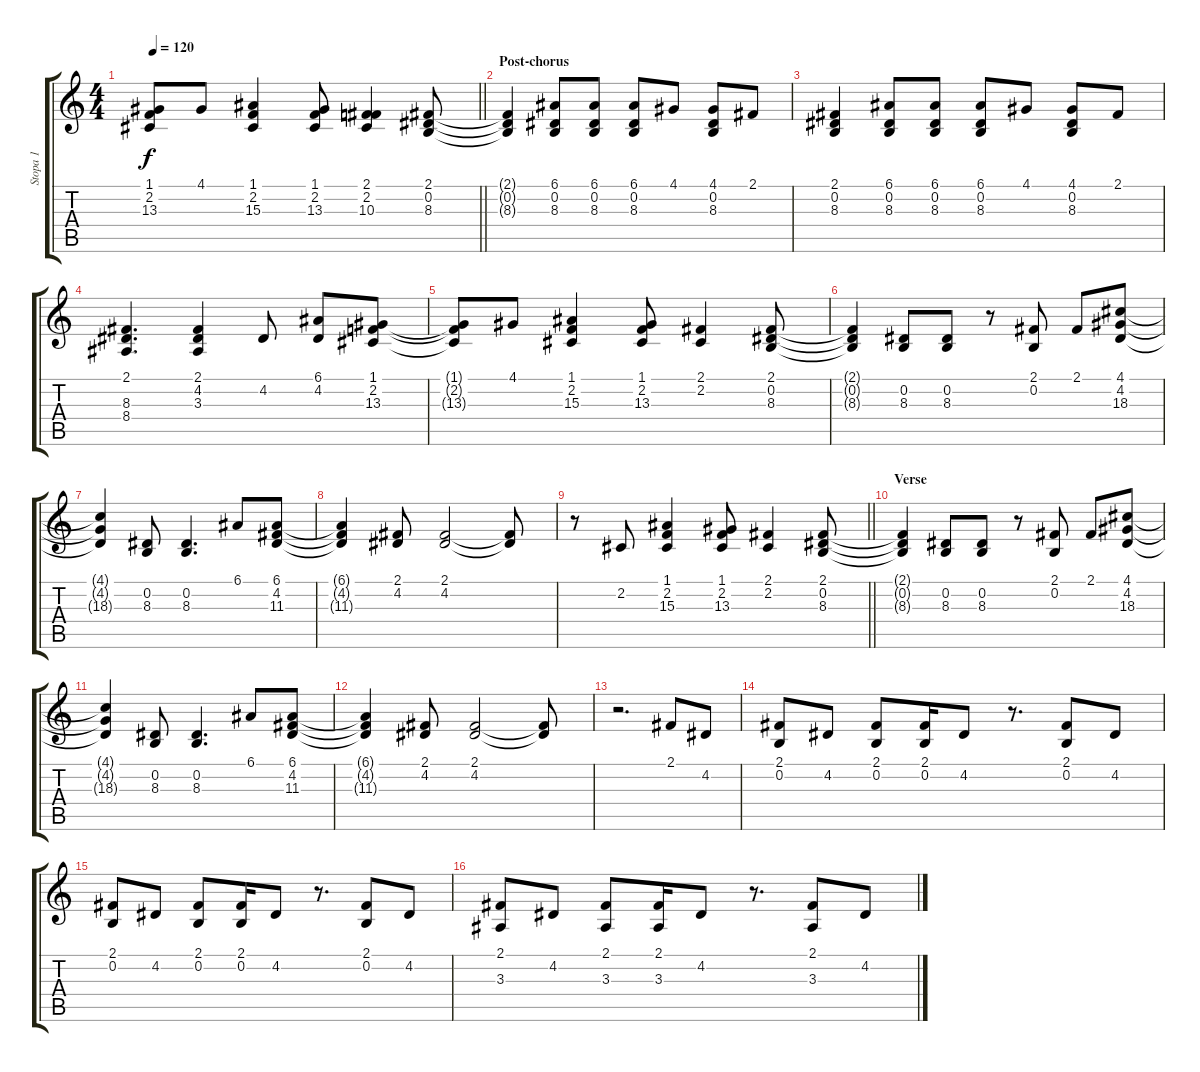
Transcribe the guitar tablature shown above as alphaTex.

\track ("Stopa 1" "Stopa 1") {mute instrument acousticgrandpiano}
\staff {score tabs}
\tuning (E4 B3 G3 D3 A2 E2) {hide}
\ts (4 4)
\tempo 120
\clef g2
\barLineRight lightlight
\ks c
(1.1 2.2 13.3).8{dy f} 4.1.8 (1.1 2.2 15.3).4 (1.1 2.2 13.3).8 (2.1 2.2 10.3).4 (2.1 0.2 8.3).8 |
\section ("" "Post-chorus")
(2.1{t} 0.2{t} 8.3{t}).4 (6.1 0.2 8.3).8 (6.1 0.2 8.3).8 (6.1 0.2 8.3).8 4.1.8 (4.1 0.2 8.3).8 2.1.8 |
(2.1 0.2 8.3).4 (6.1 0.2 8.3).8 (6.1 0.2 8.3).8 (6.1 0.2 8.3).8 4.1.8 (4.1 0.2 8.3).8 2.1.8 |
(2.1 8.3 8.4).4{d} (2.1 4.2 3.3).4 4.2.8 (6.1 4.2).8 (1.1 2.2 13.3).8 |
(1.1{t} 2.2{t} 13.3{t}).8 4.1.8 (1.1 2.2 15.3).4 (1.1 2.2 13.3).8 (2.1 2.2).4 (2.1 0.2 8.3).8 |
(2.1{t} 0.2{t} 8.3{t}).4 (0.2 8.3).8 (0.2 8.3).8 r.8 (2.1 0.2).8 2.1.8 (4.1 4.2 18.3).8 |
(4.1{t} 4.2{t} 18.3{t}).4 (0.2 8.3).8 (0.2 8.3).4{d} 6.1.8 (6.1 4.2 11.3).8 |
(6.1{t} 4.2{t} 11.3{t}).4 (2.1 4.2).8 (2.1 4.2).2 (2.1{t} 4.2{t}).8 |
\barLineRight lightlight
r.8 2.2.8 (1.1 2.2 15.3).4 (1.1 2.2 13.3).8 (2.1 2.2).4 (2.1 0.2 8.3).8 |
\section ("" "Verse")
(2.1{t} 0.2{t} 8.3{t}).4 (0.2 8.3).8 (0.2 8.3).8 r.8 (2.1 0.2).8 2.1.8 (4.1 4.2 18.3).8 |
(4.1{t} 4.2{t} 18.3{t}).4 (0.2 8.3).8 (0.2 8.3).4{d} 6.1.8 (6.1 4.2 11.3).8 |
(6.1{t} 4.2{t} 11.3{t}).4 (2.1 4.2).8 (2.1 4.2).2 (2.1{t} 4.2{t}).8 |
r.2{d} 2.1.8 4.2.8 |
(2.1 0.2).8 4.2.8 (2.1 0.2).8 (2.1 0.2).16 4.2.8 r.8{d} (2.1 0.2).8 4.2.8 |
(2.1 0.2).8 4.2.8 (2.1 0.2).8 (2.1 0.2).16 4.2.8 r.8{d} (2.1 0.2).8 4.2.8 |
(2.1 3.3).8 4.2.8 (2.1 3.3).8 (2.1 3.3).16 4.2.8 r.8{d} (2.1 3.3).8 4.2.8
